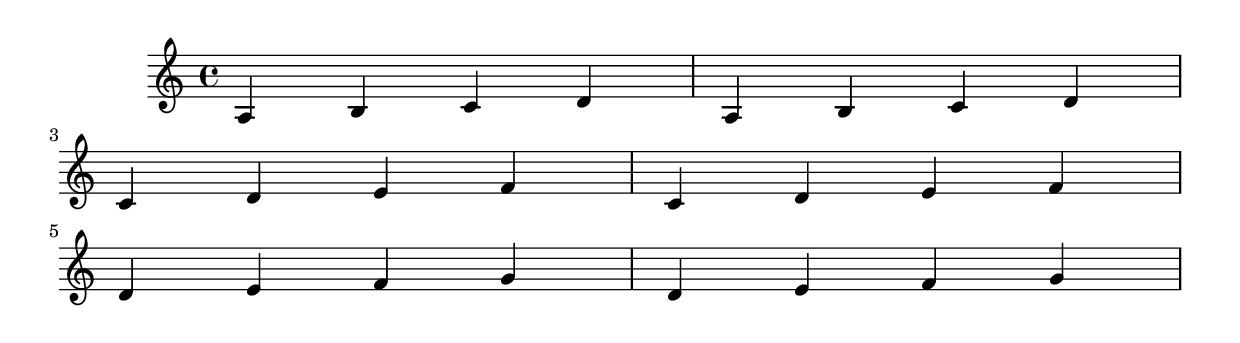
\version "2.11.58"

\header {
    texidoc="If there are no good places to have a page turn,
the optimal-breaker will just have to recover gracefully. This
should appear on 3 pages.
"
}

\book {
  \paper {
    #(define page-breaking ly:page-turn-breaking)
    paper-height = #60
    print-page-number = ##t
  }

  \score {
    \relative c' {
      a b c d a b c d \break
      c d e f c d e f \break
      d e f g d e f g
    }
  }
}


